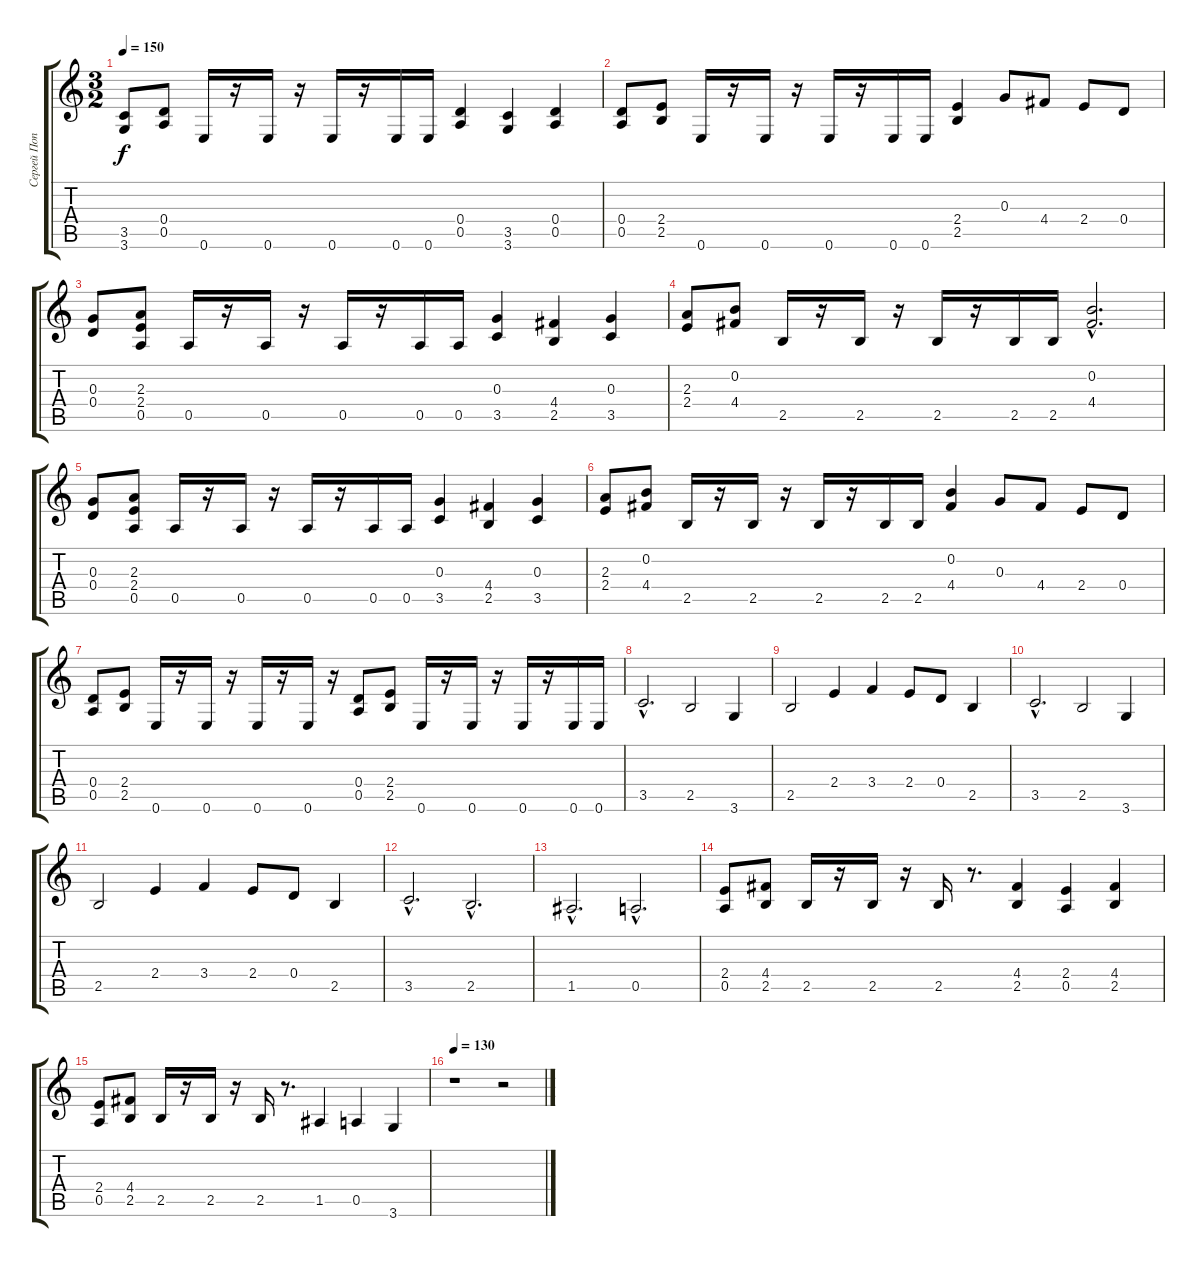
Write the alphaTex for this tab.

\track ("Сергей Попов" "Сергей Поп") {instrument distortionguitar}
\staff {score tabs}
\tuning (E4 B3 G3 D3 A2 E2) {hide}
\ts (3 2)
\tempo 150
\clef g2
\ks c
(3.5 3.6).8{dy f} (0.4 0.5).8 0.6.16 r.16 0.6.16 r.16 0.6.16 r.16 0.6.16 0.6.16 (0.4 0.5).4 (3.5 3.6).4 (0.4 0.5).4 |
(0.4 0.5).8 (2.4 2.5).8 0.6.16 r.16 0.6.16 r.16 0.6.16 r.16 0.6.16 0.6.16 (2.4 2.5).4 0.3.8 4.4.8 2.4.8 0.4.8 |
(0.3 0.4).8 (2.3 2.4 0.5).8 0.5.16 r.16 0.5.16 r.16 0.5.16 r.16 0.5.16 0.5.16 (0.3 3.5).4 (4.4 2.5).4 (0.3 3.5).4 |
(2.3 2.4).8 (0.2 4.4).8 2.5.16 r.16 2.5.16 r.16 2.5.16 r.16 2.5.16 2.5.16 (0.2{hac} 4.4{hac}).2{d} |
(0.3 0.4).8 (2.3 2.4 0.5).8 0.5.16 r.16 0.5.16 r.16 0.5.16 r.16 0.5.16 0.5.16 (0.3 3.5).4 (4.4 2.5).4 (0.3 3.5).4 |
(2.3 2.4).8 (0.2 4.4).8 2.5.16 r.16 2.5.16 r.16 2.5.16 r.16 2.5.16 2.5.16 (0.2 4.4).4 0.3.8 4.4.8 2.4.8 0.4.8 |
(0.4 0.5).8 (2.4 2.5).8 0.6.16 r.16 0.6.16 r.16 0.6.16 r.16 0.6.16 r.16 (0.4 0.5).8 (2.4 2.5).8 0.6.16 r.16 0.6.16 r.16 0.6.16 r.16 0.6.16 0.6.16 |
3.5{hac}.2{d} 2.5.2 3.6.4 |
2.5.2 2.4.4 3.4.4 2.4.8 0.4.8 2.5.4 |
3.5{hac}.2{d} 2.5.2 3.6.4 |
2.5.2 2.4.4 3.4.4 2.4.8 0.4.8 2.5.4 |
3.5{hac}.2{d} 2.5{hac}.2{d} |
1.5{hac}.2{d} 0.5{hac}.2{d} |
(2.4 0.5).8 (4.4 2.5).8 2.5.16 r.16 2.5.16 r.16 2.5.16 r.8{d} (4.4 2.5).4 (2.4 0.5).4 (4.4 2.5).4 |
(2.4 0.5).8 (4.4 2.5).8 2.5.16 r.16 2.5.16 r.16 2.5.16 r.8{d} 1.5.4 0.5.4 3.6.4 |
\tempo 130
r.1 r.2
